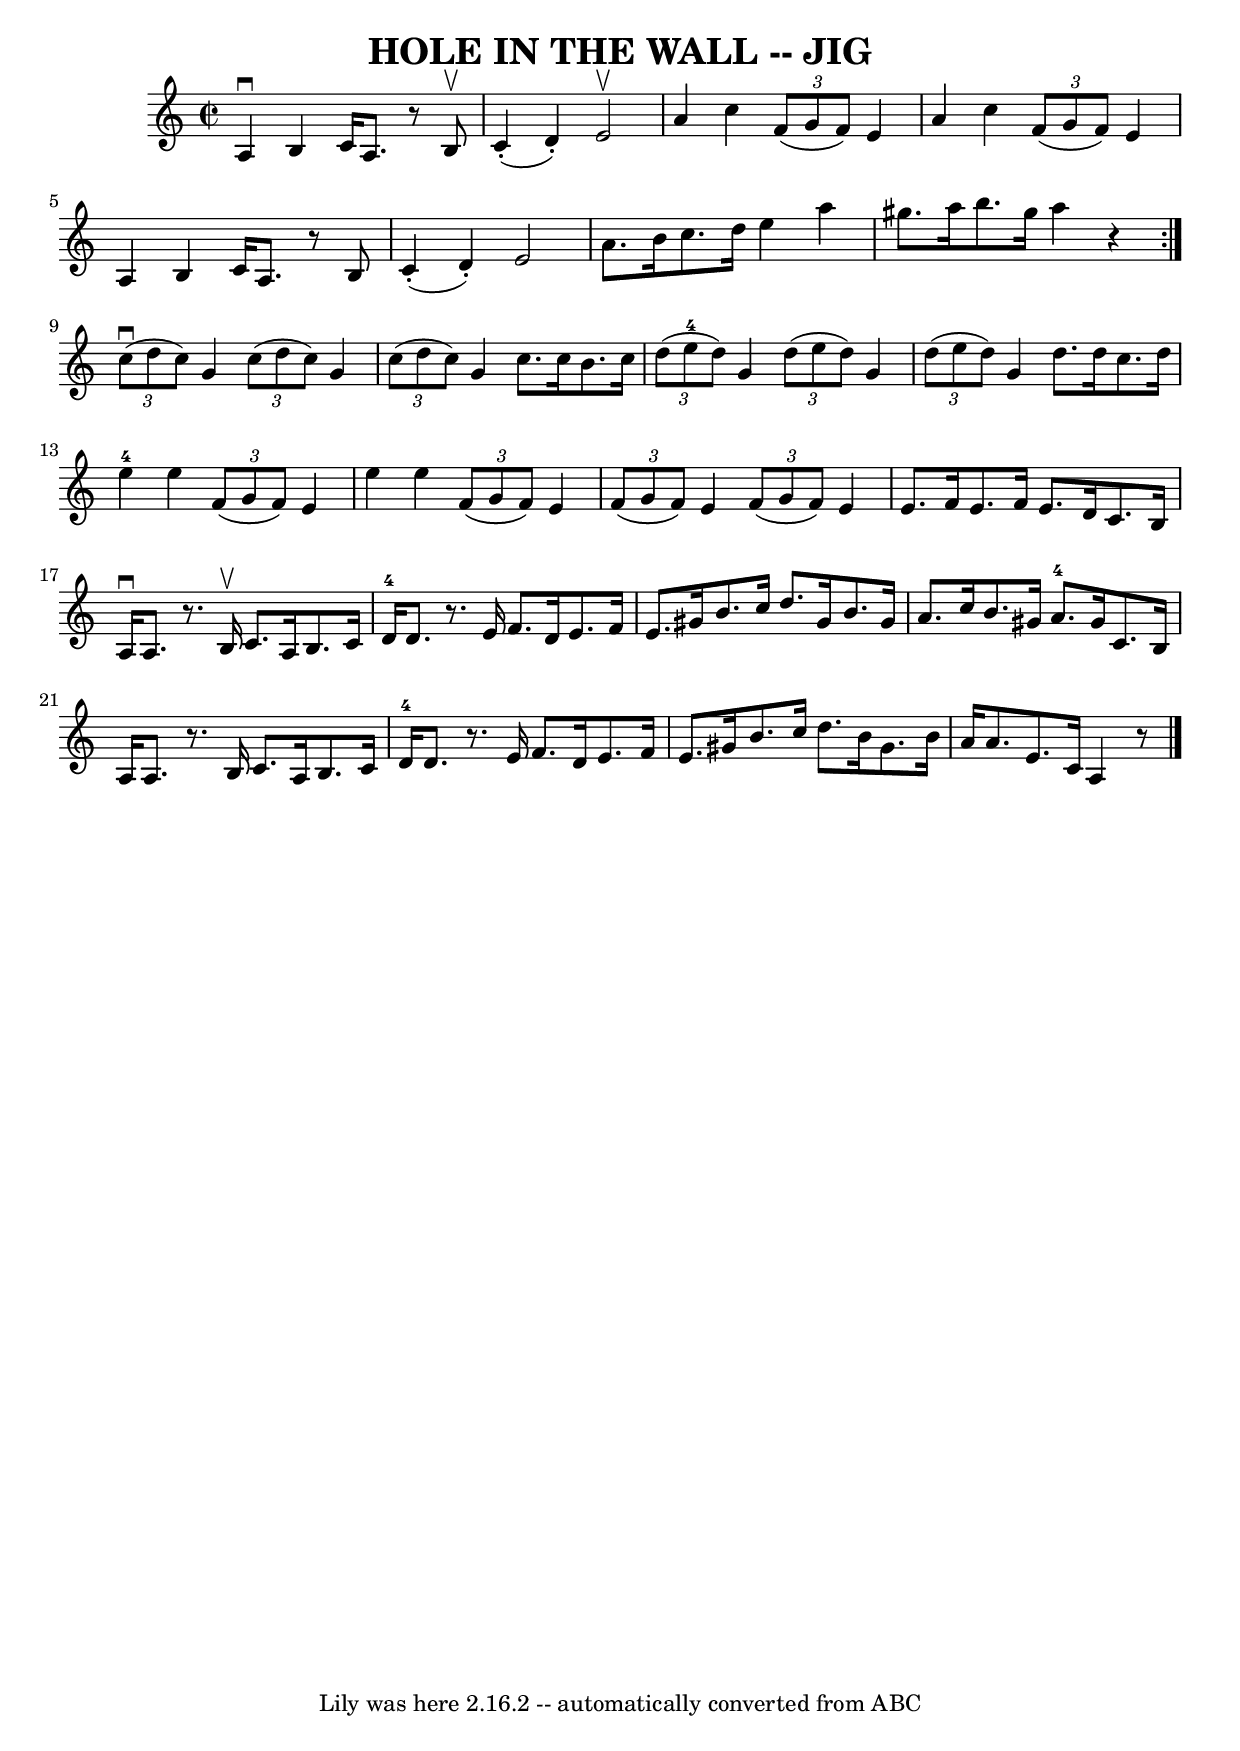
\version "2.16.2"
\include "Mammoth.ily"
\header {
  %% book = "Ryan's Mammoth Collection of Fiddle Tunes"
  crossRefNumber = "1"
  footnotes = ""
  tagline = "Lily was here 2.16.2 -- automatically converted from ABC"
  title = "HOLE IN THE WALL -- JIG"

}
voicedefault =  {



  \repeat volta 2 {

    \override Staff.TimeSignature #'style = #'C
    \time 2/2 
    \key c \major a4^\downbow b4 c'16 a8.    r8 b8^\upbow   
    |
    c'4 (-. d'4 -.) e'2^\upbow   |
    a'4 c''4    
    \times 2/3 { f'8 (g'8 f'8) 
	       } e'4    |
    a'4 c''4    
    \times 2/3 { f'8 (g'8 f'8) 
	       } e'4        |
    a4 b4    
    c'16 a8.    r8 b8    |
    c'4 (-. d'4 -.) e'2    |
    
    a'8. b'16 c''8. d''16 e''4 a''4    |
    gis''8. a''16   
    b''8. gis''16 a''4    r4   
  }     \times 2/3 { c''8 (^\downbow d''8   
		     c''8) 
		   } g'4    \times 2/3 { c''8 (d''8 c''8) 
				       } g'4    
  |
  \times 2/3 { c''8 (d''8 c''8) 
	     } g'4 c''8. c''16   
  b'8. c''16        |
  \times 2/3 { d''8 (e''8-4 d''8) 
	     } 
  g'4    \times 2/3 { d''8 (e''8 d''8) 
		    } g'4    |
  
  \times 2/3 { d''8 (e''8 d''8) 
	     } g'4 d''8. d''16 c''8.    
  d''16        |
  e''4-4 e''4    \times 2/3 { f'8 (g'8 f'8 
			      ) 
			    } e'4    |
  e''4 e''4    \times 2/3 { f'8 (g'8 f'8) 

			  } e'4        |
  \times 2/3 { f'8 (g'8 f'8) 
	     } e'4    
  \times 2/3 { f'8 (g'8 f'8) 
	     } e'4    |
  e'8. f'16    
  e'8. f'16 e'8. d'16 c'8. b16    |
  a16^\downbow a8. 
  r8. b16^\upbow c'8. a16 b8. c'16    |
  d'16-4   
  d'8.    r8. e'16 f'8. d'16 e'8. f'16        |
  e'8.    
  gis'16 b'8. c''16 d''8. gis'16 b'8. gis'16    |
  a'8. 
  c''16 b'8. gis'16 a'8.-4 gis'16 c'8. b16        
  |
  a16 a8.    r8. b16 c'8. a16 b8. c'16    |
  
  d'16-4 d'8.    r8. e'16 f'8. d'16 e'8. f'16        |
  
  e'8. gis'16 b'8. c''16 d''8. b'16 gis'8. b'16    |
  
  a'16 a'8. e'8. c'16 a4    r8   \bar "|."   

}

\score{
  <<

    \context Staff="default"
    {
      \voicedefault 
      
    }

  >>
  \layout {
    
  }
  \midi {
  }

}
